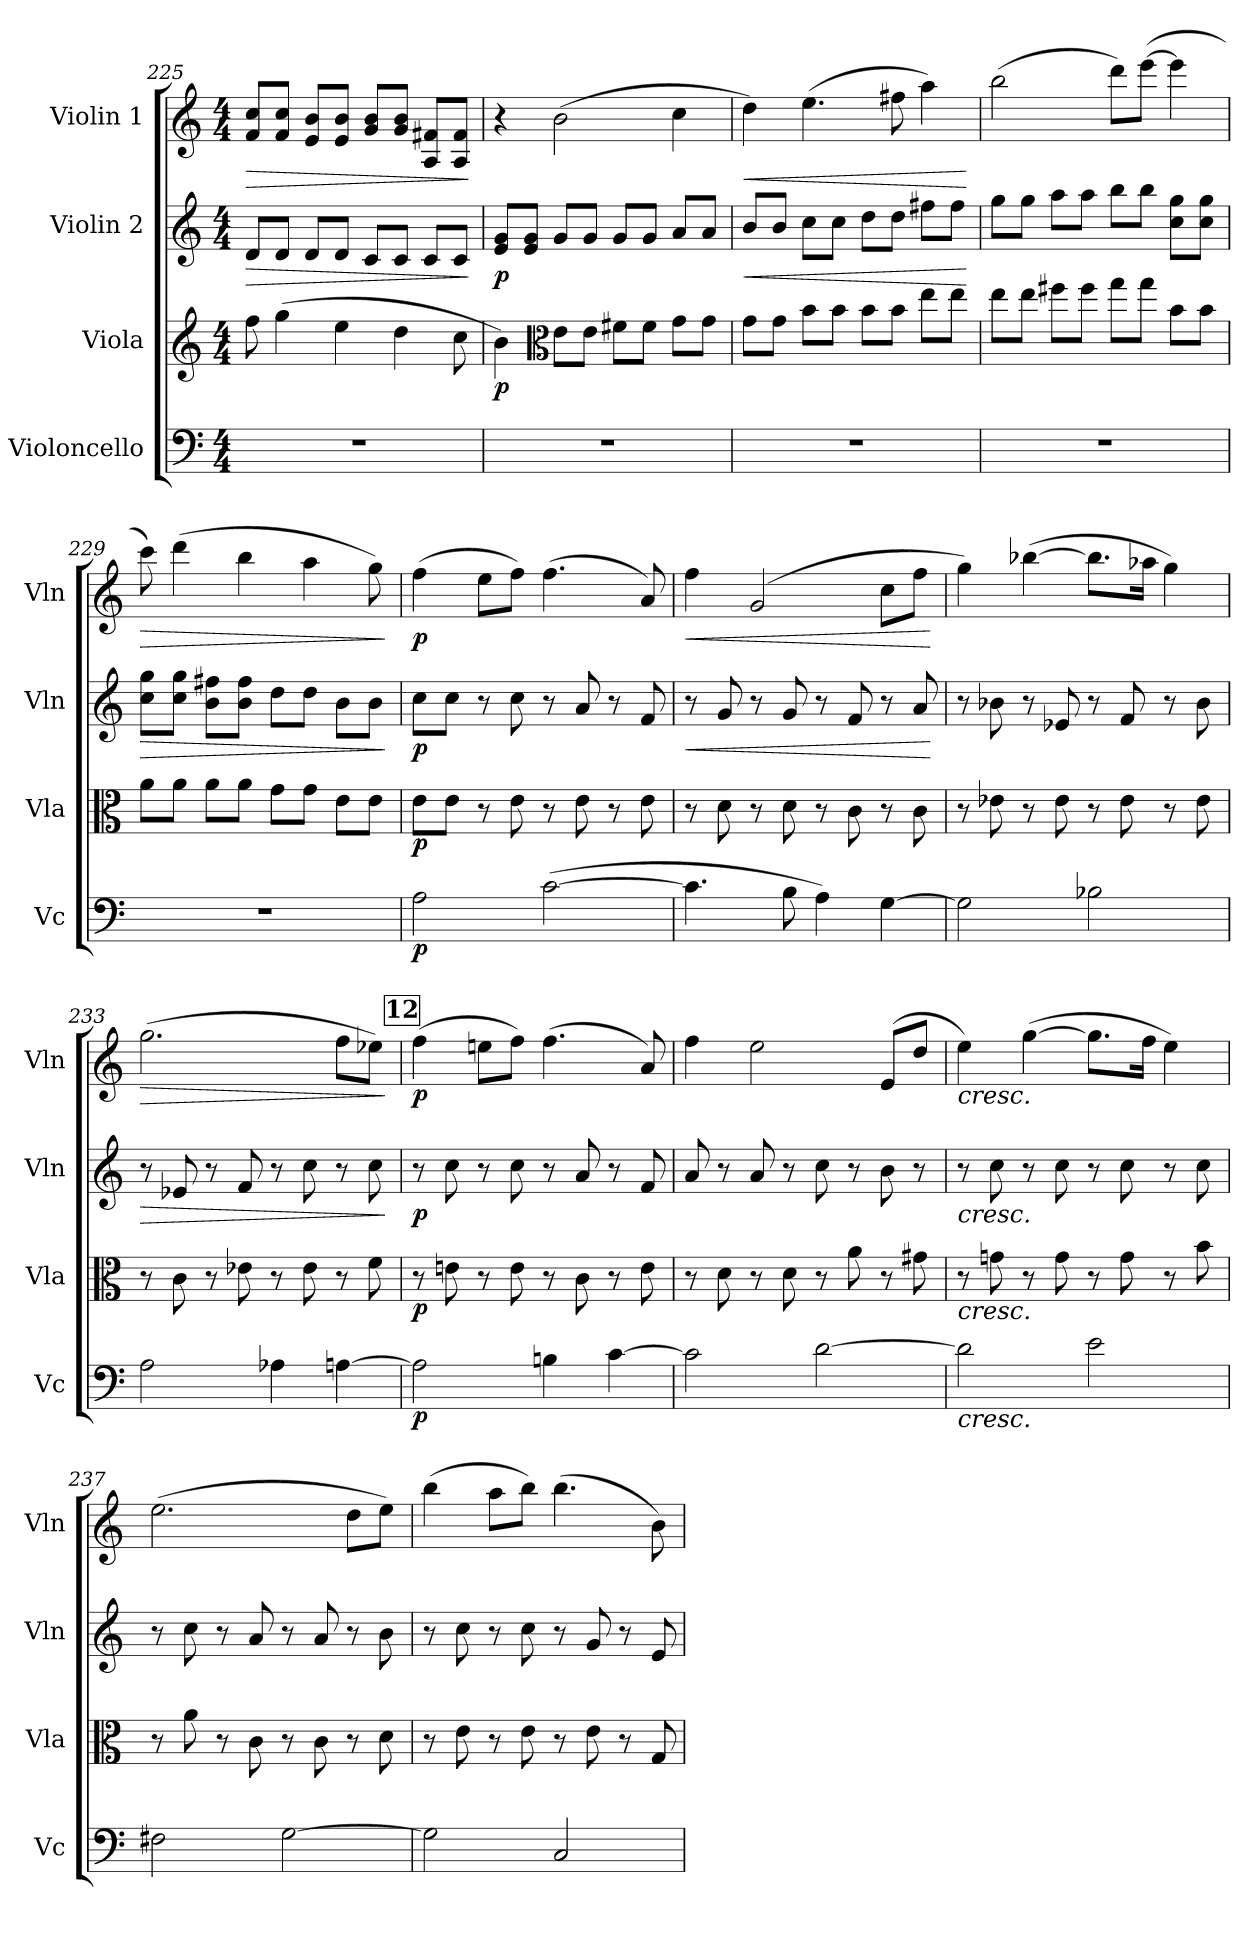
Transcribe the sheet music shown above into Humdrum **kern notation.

**kern	**dynam	**kern	**dynam	**kern	**dynam	**kern	**dynam
*part4	*part4	*part3	*part3	*part2	*part2	*part1	*part1
*staff4	*staff4	*staff3	*staff3	*staff2	*staff2	*staff1	*staff1
*I"Violoncello	*	*I"Viola	*	*I"Violin 2	*	*I"Violin 1	*
*I'Vc	*	*I'Vla	*	*I'Vln	*	*I'Vln	*
*clefF4	*	*clefG2	*	*clefG2	*	*clefG2	*
*k[]	*	*k[]	*	*k[]	*	*k[]	*
*M4/4	*	*M4/4	*	*M4/4	*	*M4/4	*
=225	=225	=225	=225	=225	=225	=225	=225
!	!	!	!	!	!LO:HP:b	!	!LO:HP:b
1r	.	8ff\	.	8d/L	>	8f/ 8cc/L	>
.	.	(>4gg\	.	8d/J	.	8f/ 8cc/J	.
.	.	.	.	8d/L	.	8e/ 8b/L	.
.	.	4ee\	.	8d/J	.	8e/ 8b/J	.
.	.	.	.	8c/L	.	8g/ 8b/L	.
.	.	4dd\	.	8c/J	.	8g/ 8b/J	.
.	.	.	.	8c/L	.	8A/ 8f#X/L	.
.	.	8cc\	.	8c/J	.	8A/ 8f#/J	.
.	.	.	.	.	]	.	]
=226	=226	=226	=226	=226	=226	=226	=226
!	!	!	!LO:DY:b	!	!LO:DY:b	!	!
1r	.	4b\)	p	8e/ 8g/L	p	4r	.
.	.	.	.	8e/ 8g/J	.	.	.
*	*	*clefC3	*	*	*	*	*
!	!	!	!	!	!	!	!LO:DY:b
.	.	8e\L	.	8g/L	.	(>2b\	other-dynamics
.	.	8e\J	.	8g/J	.	.	.
.	.	8f#X\L	.	8g/L	.	.	.
.	.	8f#\J	.	8g/J	.	.	.
.	.	8g\L	.	8a/L	.	4cc\	.
.	.	8g\J	.	8a/J	.	.	.
!!LO:PB:g=z
=227	=227	=227	=227	=227	=227	=227	=227
!	!	!	!	!	!LO:HP:b	!	!LO:HP:b
1r	.	8g\L	.	8b/L	<	4dd\)	<
.	.	8g\J	.	8b/J	.	.	.
.	.	8b\L	.	8cc\L	.	(>4.ee\	.
.	.	8b\J	.	8cc\J	.	.	.
.	.	8b\L	.	8dd\L	.	.	.
.	.	8b\J	.	8dd\J	.	8ff#X\	.
.	.	8ee\L	.	8ff#X\L	.	4aa\)	.
.	.	8ee\J	.	8ff#\J	.	.	.
.	.	.	.	.	[	.	[
=228	=228	=228	=228	=228	=228	=228	=228
1r	.	8ee\L	.	8gg\L	.	(>2bb\	.
.	.	8ee\J	.	8gg\J	.	.	.
.	.	8ff#X\L	.	8aa\L	.	.	.
.	.	8ff#\J	.	8aa\J	.	.	.
.	.	8gg\L	.	8bb\L	.	8ddd\L)	.
.	.	8gg\J	.	8bb\J	.	(>[8eee\J	.
.	.	8b\L	.	8cc\ 8gg\L	.	4eee\]	.
.	.	8b\J	.	8cc\ 8gg\J	.	.	.
=229	=229	=229	=229	=229	=229	=229	=229
!	!	!	!	!	!LO:HP:b	!	!LO:HP:b
1r	.	8a\L	.	8cc\ 8gg\L	>	8ccc\)	>
.	.	8a\J	.	8cc\ 8gg\J	.	(>4ddd\	.
.	.	8a\L	.	8b\ 8ff#X\L	.	.	.
.	.	8a\J	.	8b\ 8ff#\J	.	4bb\	.
.	.	8g\L	.	8dd\L	.	.	.
.	.	8g\J	.	8dd\J	.	4aa\	.
.	.	8e\L	.	8b\L	.	.	.
.	.	8e\J	.	8b\J	.	8gg\)	.
.	.	.	.	.	]	.	]
=230	=230	=230	=230	=230	=230	=230	=230
!	!LO:DY:b	!	!LO:DY:b	!	!LO:DY:b	!	!LO:DY:b
2A\	p	8e\L	p	8cc\L	p	(>4ff\	p
.	.	8e\J	.	8cc\J	.	.	.
.	.	8r	.	8r	.	8ee\L	.
.	.	8e\	.	8cc\	.	8ff\J)	.
(>[2c\	.	8r	.	8r	.	(>4.ff\	.
.	.	8e\	.	8a/	.	.	.
.	.	8r	.	8r	.	.	.
.	.	8e\	.	8f/	.	8a/)	.
!!LO:LB:g=z
=231	=231	=231	=231	=231	=231	=231	=231
!	!	!	!	!	!LO:HP:b	!	!LO:HP:b
4.c\]	.	8r	.	8r	<	4ff\	<
.	.	8d\	.	8g/	.	.	.
.	.	8r	.	8r	.	(>2g/	.
8B\	.	8d\	.	8g/	.	.	.
4A\)	.	8r	.	8r	.	.	.
.	.	8c\	.	8f/	.	.	.
[4G\	.	8r	.	8r	.	8cc\L	.
.	.	8c\	.	8a/	.	8ff\J	.
.	.	.	.	.	[	.	[
=232	=232	=232	=232	=232	=232	=232	=232
2G\]	.	8r	.	8r	.	4gg\)	.
.	.	8e-X\	.	8b-X\	.	.	.
.	.	8r	.	8r	.	(>[4bb-X\	.
.	.	8e-\	.	8e-X/	.	.	.
2B-X\	.	8r	.	8r	.	8.bb-\L]	.
.	.	8e-\	.	8f/	.	.	.
.	.	.	.	.	.	16aa-X\Jk	.
.	.	8r	.	8r	.	4gg\)	.
.	.	8e-\	.	8b-\	.	.	.
=233	=233	=233	=233	=233	=233	=233	=233
!	!	!	!	!	!LO:HP:b	!	!LO:HP:b
2A\	.	8r	.	8r	>	(>2.gg\	>
.	.	8c\	.	8e-X/	.	.	.
.	.	8r	.	8r	.	.	.
.	.	8e-X\	.	8f/	.	.	.
4A-X\	.	8r	.	8r	.	.	.
.	.	8e-\	.	8cc\	.	.	.
[4An\	.	8r	.	8r	.	8ff\L	.
.	.	8f\	.	8cc\	.	8ee-X\J)	.
.	.	.	.	.	]	.	]
!!LO:REH:place=s1:a:B:fs=14:t=12
=234	=234	=234	=234	=234	=234	=234	=234
!	!LO:DY:b	!	!LO:DY:b	!	!LO:DY:b	!	!LO:DY:b
2A\]	p	8r	p	8r	p	(>4ff\	p
.	.	8en\	.	8cc\	.	.	.
.	.	8r	.	8r	.	8een\L	.
.	.	8e\	.	8cc\	.	8ff\J)	.
4Bn\	.	8r	.	8r	.	(>4.ff\	.
.	.	8c\	.	8a/	.	.	.
[4c\	.	8r	.	8r	.	.	.
.	.	8e\	.	8f/	.	8a/)	.
!!LO:LB:g=z
=235	=235	=235	=235	=235	=235	=235	=235
2c\]	.	8r	.	8a/	.	4ff\	.
.	.	8d\	.	8r	.	.	.
.	.	8r	.	8a/	.	2ee\	.
.	.	8d\	.	8r	.	.	.
[2d\	.	8r	.	8cc\	.	.	.
.	.	8a\	.	8r	.	.	.
.	.	8r	.	8b\	.	(<8e/L	.
.	.	8g#X\	.	8r	.	8dd/J	.
=236	=236	=236	=236	=236	=236	=236	=236
!	!	!	!	!	!	!LO:TX:b:i:t=cresc.	!
!	!	!	!	!LO:TX:b:i:t=cresc.	!	!	!
!	!	!LO:TX:b:i:t=cresc.	!	!	!	!	!
!LO:TX:b:i:t=cresc.	!	!	!	!	!	!	!
2d\]	.	8r	.	8r	.	4ee\)	.
.	.	8gn\	.	8cc\	.	.	.
.	.	8r	.	8r	.	(>[4gg\	.
.	.	8g\	.	8cc\	.	.	.
2e\	.	8r	.	8r	.	8.gg\L]	.
.	.	8g\	.	8cc\	.	.	.
.	.	.	.	.	.	16ff\Jk	.
.	.	8r	.	8r	.	4ee\)	.
.	.	8b\	.	8cc\	.	.	.
=237	=237	=237	=237	=237	=237	=237	=237
2F#X\	.	8r	.	8r	.	(>2.ee\	.
.	.	8a\	.	8cc\	.	.	.
.	.	8r	.	8r	.	.	.
.	.	8c\	.	8a/	.	.	.
[2G\	.	8r	.	8r	.	.	.
.	.	8c\	.	8a/	.	.	.
.	.	8r	.	8r	.	8dd\L	.
.	.	8d\	.	8b\	.	8ee\J)	.
=238	=238	=238	=238	=238	=238	=238	=238
2G\]	.	8r	.	8r	.	(>4bb\	.
.	.	8e\	.	8cc\	.	.	.
.	.	8r	.	8r	.	8aa\L	.
.	.	8e\	.	8cc\	.	8bb\J)	.
2C/	.	8r	.	8r	.	(>4.bb\	.
.	.	8e\	.	8g/	.	.	.
.	.	8r	.	8r	.	.	.
.	.	8G/	.	8e/	.	8b\)	.
=	=	=	=	=	=	=	=
*-	*-	*-	*-	*-	*-	*-	*-
